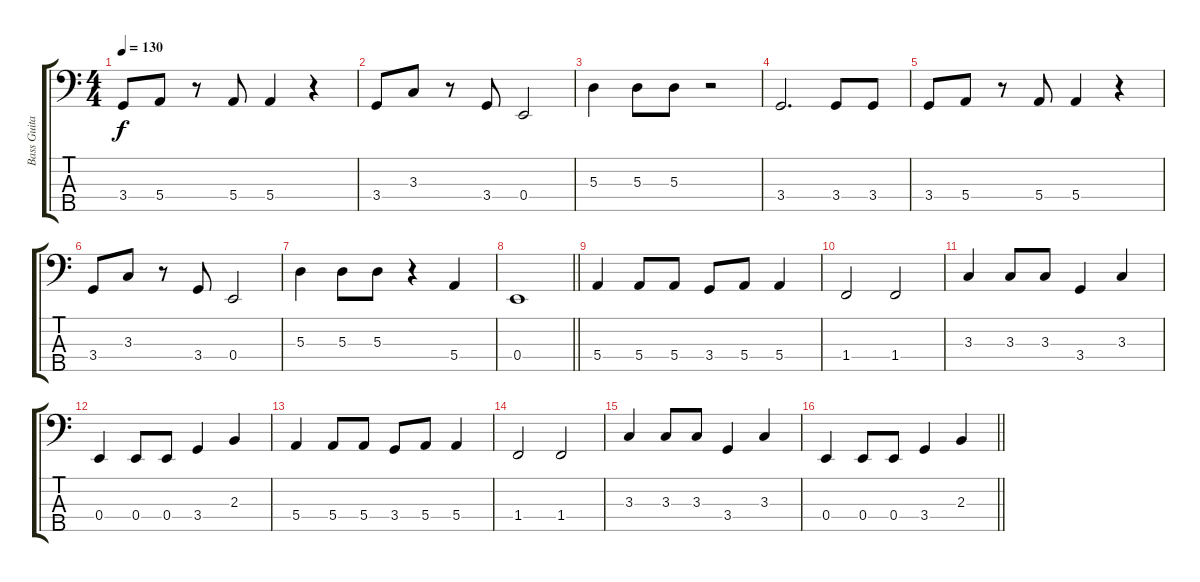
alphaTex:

\track ("Bass Guitar" "Bass Guita") {instrument electricbassfinger}
\staff {score tabs}
\tuning (G2 D2 A1 E1 B0) {hide}
\ts (4 4)
\tempo 130
\clef f4
\ks c
3.4.8{dy f} 5.4.8 r.8 5.4.8 5.4.4 r.4 |
3.4.8 3.3.8 r.8 3.4.8 0.4.2 |
5.3.4 5.3.8 5.3.8 r.2 |
3.4.2{d} 3.4.8 3.4.8 |
3.4.8 5.4.8 r.8 5.4.8 5.4.4 r.4 |
3.4.8 3.3.8 r.8 3.4.8 0.4.2 |
5.3.4 5.3.8 5.3.8 r.4 5.4.4 |
\barLineRight lightlight
0.4.1 |
5.4.4 5.4.8 5.4.8 3.4.8 5.4.8 5.4.4 |
1.4.2 1.4.2 |
3.3.4 3.3.8 3.3.8 3.4.4 3.3.4 |
0.4.4 0.4.8 0.4.8 3.4.4 2.3.4 |
5.4.4 5.4.8 5.4.8 3.4.8 5.4.8 5.4.4 |
1.4.2 1.4.2 |
3.3.4 3.3.8 3.3.8 3.4.4 3.3.4 |
\barLineRight lightlight
0.4.4 0.4.8 0.4.8 3.4.4 2.3.4
